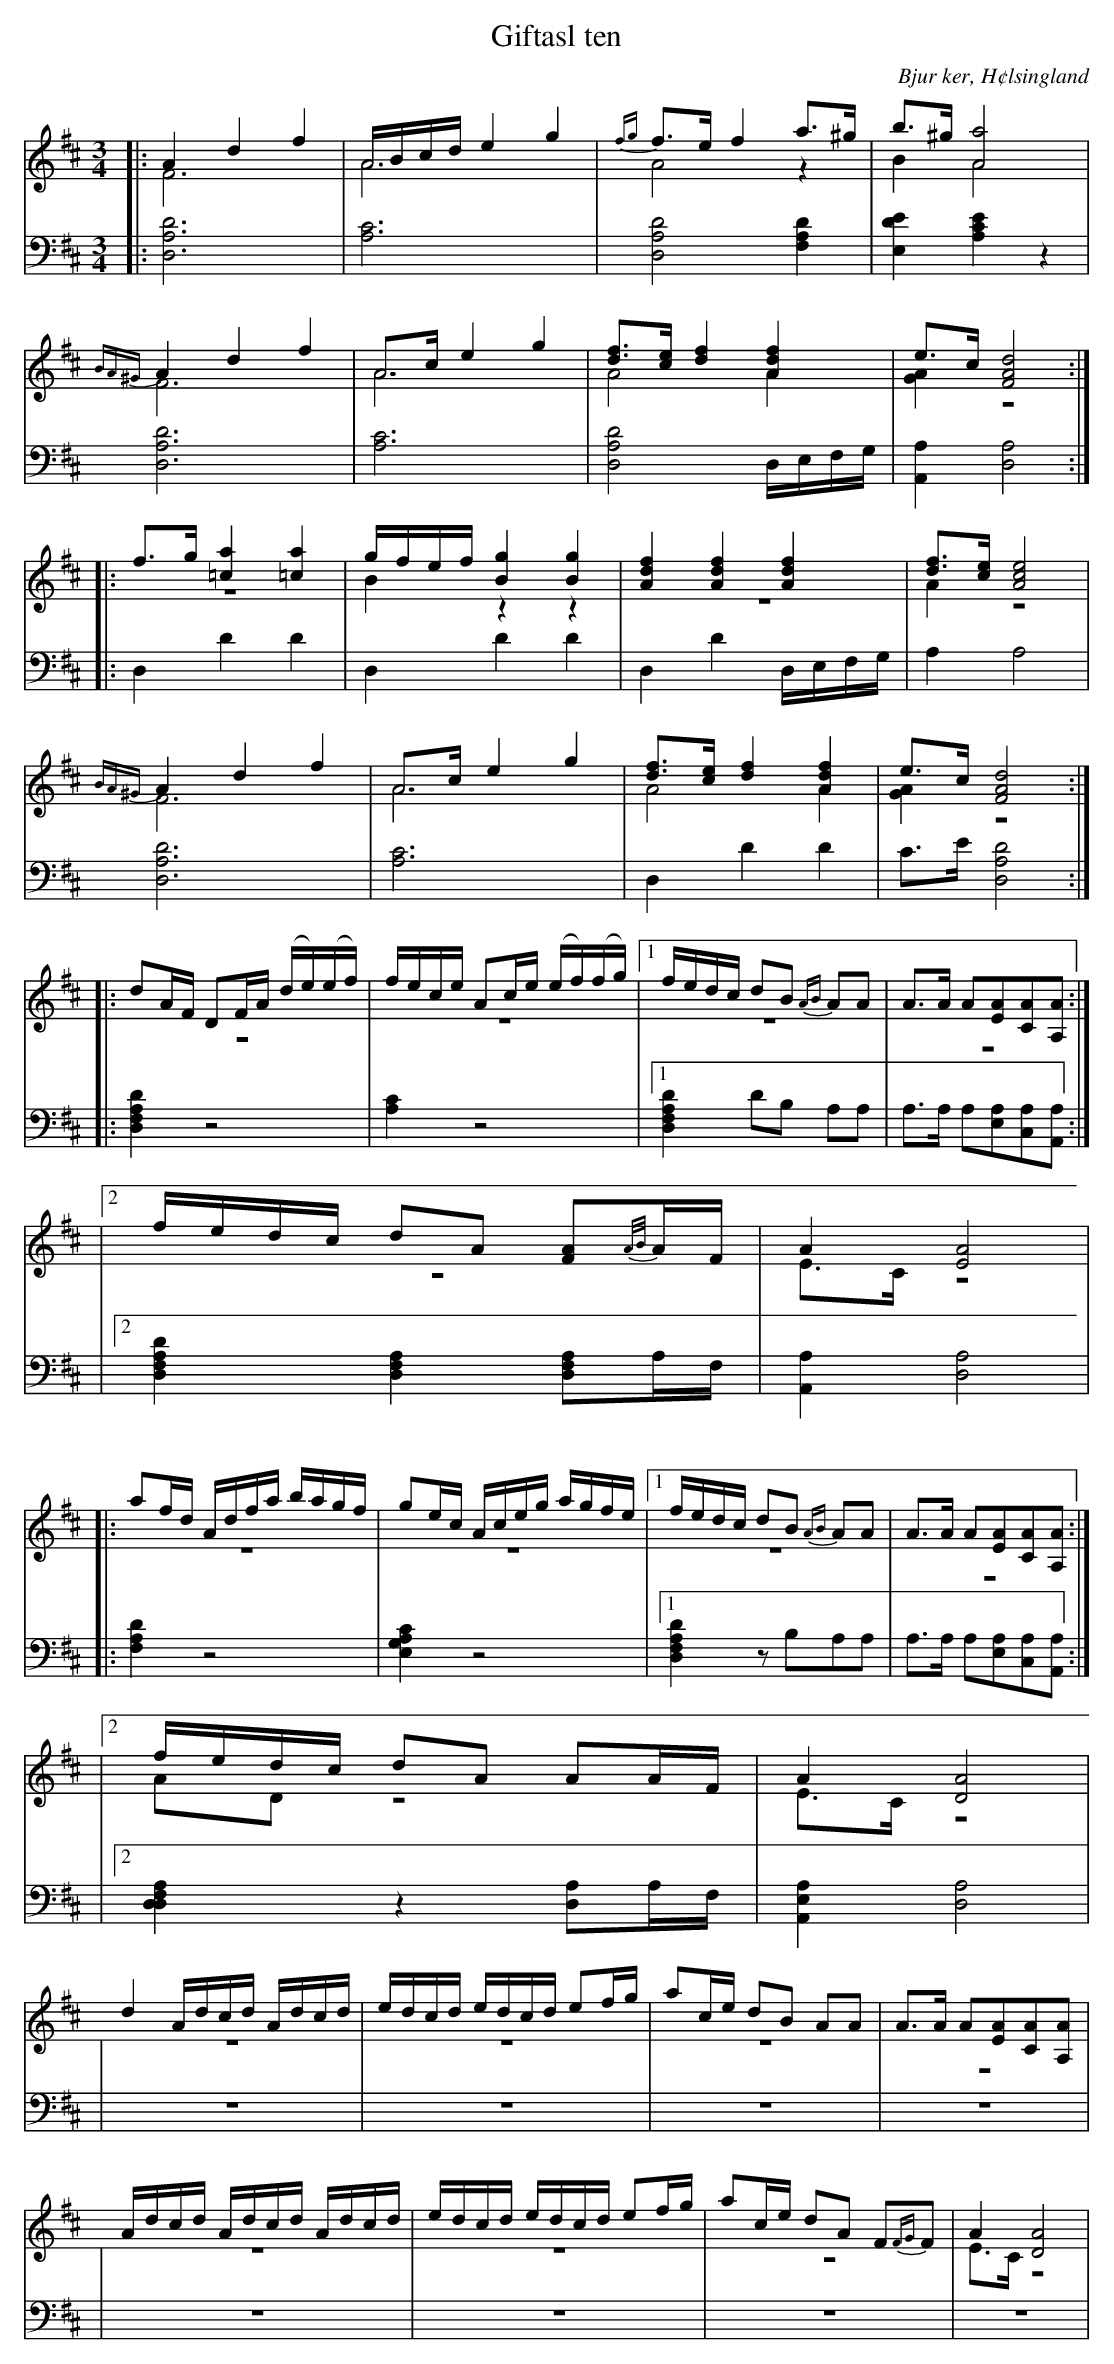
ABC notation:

X:1
T: Giftasl ten
O: Bjur ker, H¢lsingland
M: 3/4
L: 1/8
K: D
V:1
V:2 merge
V:3
V:1
|: A2 d2 f2|A/B/c/d/ e2 g2|{fg}f>e f2 a>^g |b>^g [A4a4]|
 {BA^G}A2 d2 f2|A>c e2 g2|[df]>[ce] [d2f2] [A2d2f2]| e>c [F4A4d4]:|
|:f>g [=c2a2] [=c2a2]|g/f/e/f/ [B2g2] [B2g2]|[A2d2f2] [A2d2f2] [A2d2f2] |[df]>[ce] [A4c4e4]|
{BA^G}A2 d2 f2|A>c e2 g2|[df]>[ce] [d2f2] [A2d2f2]| e>c [F4A4d4]:|
|:dA/F/ DF/A/ (d/e/)(e/f/)|f/e/c/e/ Ac/e/ (e/f/)(f/g/)|1 f/e/d/c/ dB {AB}AA|A>A A[EA][CA][A,A]:|
|2 f/e/d/c/ dA [FA]{A/B/}A/F/|A2 [E4A4]|
|:af/d/ A/d/f/a/ b/a/g/f/|ge/c/ A/c/e/g/ a/g/f/e/|1 f/e/d/c/ dB {AB}AA|A>A A[EA][CA][A,A]:|
|2 f/e/d/c/ dA AA/F/| A2 [D4A4]|
d2 A/d/c/d/ A/d/c/d/|e/d/c/d/ e/d/c/d/ ef/g/|ac/e/ dB AA|A>A A[EA][CA][A,A]|
A/d/c/d/ A/d/c/d/ A/d/c/d/|e/d/c/d/ e/d/c/d/ ef/g/| ac/e/ dA F{FG}F|A2 [D4A4]|
V:2
|: F6| A6|A4 z2|B2 A4|
F6| A6|A4 A2|[G2A2] z4:|
|:z6|B2 z2 z2|z6|A2 z4|
F6|A6|A4 A2|[G2A2] z4:|
|:z6|z6|1 z6|z6:|
|2 z6|E>C z4|
|:z6|z6|1 z6|z6:|
|2 AD z4|E>C z4|
|z6|z6|z6|z6|
|z6|z6|z6|E>C z4|
V:4 clef=bass
|: [D,6A,6D6]| [A,6C6]|[D,4A,4D4] [F,2A,2D2]|[E,2D2E2] [A,2C2E2] z2|
[D,6A,6D6]| [A,6C6]|[D,4A,4D4] D,/E,/F,/G,/|[A,,2A,2] [D,4A,4] :|
|:D,2 D2 D2|D,2 D2 D2|D,2 D2 D,/E,/F,/G,/|A,2 A,4|
[D,6A,6D6]|[A,6C6]| D,2 D2 D2|C>E [D,4A,4D4] :|
|:[D,2F,2A,2D2] z4|[A,2C2] z4|1 [D,2F,2A,2D2] DB, A,A,|A,>A, A,[E,A,][C,A,][A,,A,]:|
|2 [D,2F,2A,2D2] [D,2F,2A,2] [D,F,A,]A,/F,/ |[A,,2A,2] [D,4A,4]|
|:[F,2A,2D2] z4|[E,2G,2A,2C2] z4|1 [D,2F,2A,2D2] zB,A,A,|A,>A, A,[E,A,][C,A,][A,,A,]:|
|2 [D,2F,2A,2D,2] z2 [D,A,]A,/F,/| [A,,2E,2A,2] [D,4A,4]|
|z6|z6|z6|z6|
|z6|z6|z6|z6|
